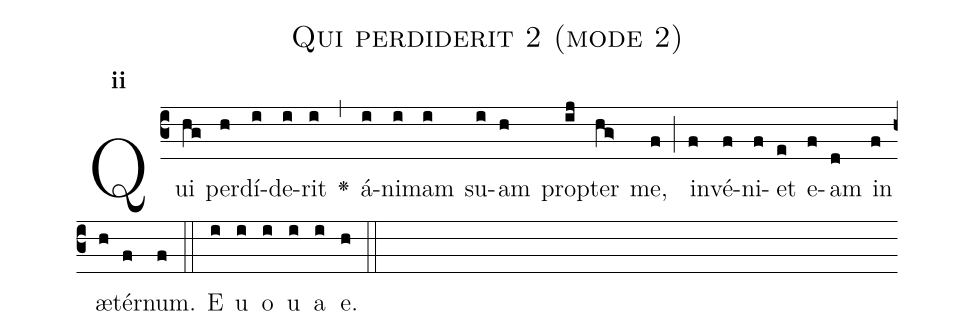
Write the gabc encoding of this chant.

name:Qui perdiderit 2 (mode 2);
office-part:Antiphona;
mode:2;
%%
initial-style: 1;
name: Qui perdiderit 2;
book: Antiphonae & Responsoria/Tomus IV, p. 63;
occasion: Dominica XIII per Annum;
office-part: Vesperae Ant Ma;
annotation: 2*c;
centering-scheme: english;
font: OFLSortsMillGoudy;
height: 11;
width: 4.5;
%%
(c3)Qui(hg) per(h)dí(i)de(i)rit(i) <v>\greheightstar</v>(,) á(i)ni(i)mam(i) su(i)am(h) prop(ij)ter(hg>) me,(f) (;) in(f)vé(f)ni(f)et(e) e(f)am(d) in(f) æ(h)tér(f)num.(f) (::) E(i) u(i) o(i) u(i) a(i) e.(h) (::)

